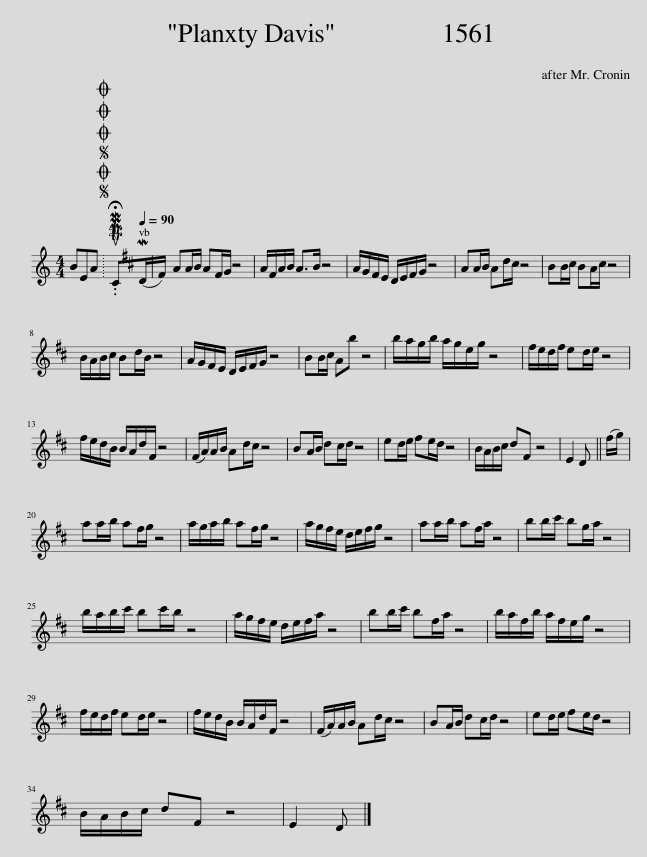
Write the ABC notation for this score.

X:1
L:1/8
M:4/4
I:linebreak $
K:C
V:1 treble
V:1
 BEA |SOSOOO .!fermata!PMTuC[Q:1/4=90](MD/^F/) | AA/B/ A^F/G/ z4 | A/^F/A/B/ A>B z4 | A/G/^F/E/ D/E/F/G/ z4 | %5
 AA/B/ Ad/^c/ z4 | BB/^c/ BA/c/ z4 |$ B/A/B/^c/ Bd/B/ z4 | A/G/^F/E/ D/E/F/G/ z4 | BB/^c/ Ab z4 | %10
 b/a/g/b/ a/g/e/g/ z4 | ^f/e/d/f/ ed/e/ z4 |$ ^f/e/d/B/ B/A/d/^F/ z4 | (^F/A/)A/B/ Ad/^c/ z4 | BA/B/ d^c/d/ z4 | %15
 ed/e/ ^fe/d/ z4 | B/A/B/^c/ d^F z4 | E2 D || (^f/g/) |$ aa/b/ a^f/g/ z4 | %20
 a/g/a/b/ a^f/g/ z4 | a/g/^f/e/ d/e/f/g/ z4 | aa/b/ a^f/a/ z4 | bb/^c'/ bg/a/ z4 |$ b/a/b/^c'/ bc'/b/ z4 | %25
 a/g/^f/e/ d/e/f/a/ z4 | bb/^c'/ b^f/a/ z4 | b/a/^f/b/ a/f/e/g/ z4 |$ ^f/e/d/f/ ed/e/ z4 | ^f/e/d/B/ B/A/d/^F/ z4 | %30
 (^F/A/)A/B/ Ad/^c/ z4 | BA/B/ d^c/d/ z4 | ed/e/ ^fe/d/ z4 |$ B/A/B/^c/ d^F z4 | E2 D |] %35
